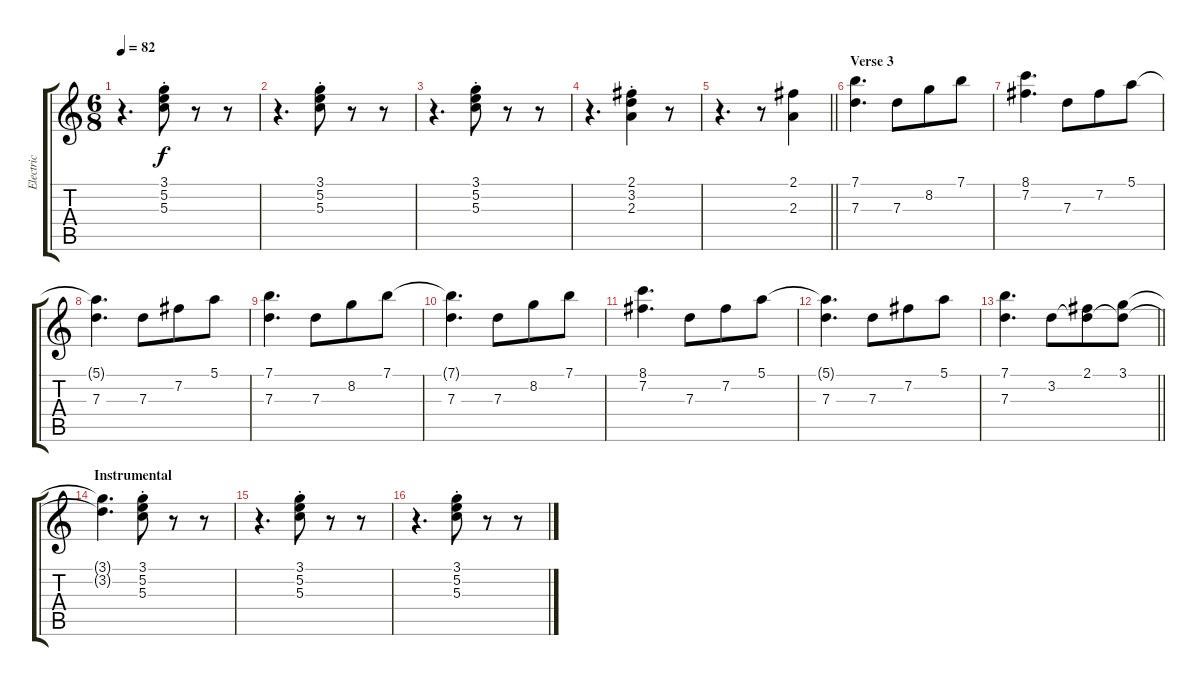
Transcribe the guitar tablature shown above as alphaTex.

\track ("Electric" "Electric") {instrument overdrivenguitar}
\staff {score tabs}
\tuning (E4 B3 G3 D3 A2 E2) {hide}
\ts (6 8)
\tempo 82
\clef g2
\ks c
r.4{d dy f} (3.1{st} 5.2{st} 5.3{st}).8 r.8 r.8 |
r.4{d} (3.1{st} 5.2{st} 5.3{st}).8 r.8 r.8 |
r.4{d} (3.1{st} 5.2{st} 5.3{st}).8 r.8 r.8 |
r.4{d} (2.1{st} 3.2{st} 2.3{st}).4 r.8 |
\barLineRight lightlight
r.4{d} r.8 (2.1 2.3).4 |
\section ("" "Verse 3")
(7.1 7.3).4{d} 7.3.8 8.2.8 7.1.8 |
(8.1 7.2).4{d} 7.3.8 7.2.8 5.1.8 |
(5.1{t} 7.3).4{d} 7.3.8 7.2.8 5.1.8 |
(7.1 7.3).4{d} 7.3.8 8.2.8 7.1.8 |
(7.1{t} 7.3).4{d} 7.3.8 8.2.8 7.1.8 |
(8.1 7.2).4{d} 7.3.8 7.2.8 5.1.8 |
(5.1{t} 7.3).4{d} 7.3.8 7.2.8 5.1.8 |
\barLineRight lightlight
(7.1 7.3).4{d} 3.2.8 (2.1 3.2{t}).8 (3.1 3.2{t}).8 |
\section ("" "Instrumental")
(3.1{t} 3.2{t}).4{d} (3.1{st} 5.2{st} 5.3{st}).8 r.8 r.8 |
r.4{d} (3.1{st} 5.2{st} 5.3{st}).8 r.8 r.8 |
r.4{d} (3.1{st} 5.2{st} 5.3{st}).8 r.8 r.8
